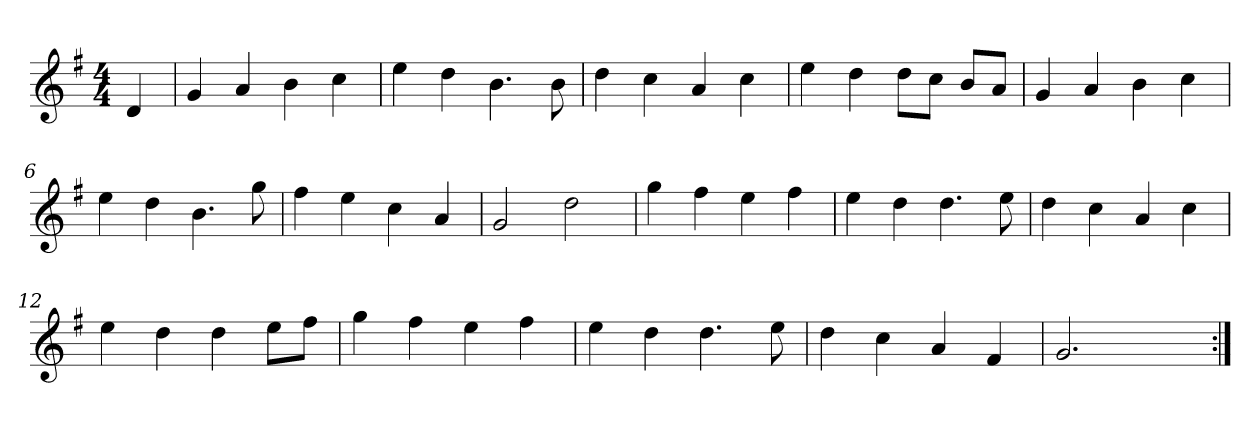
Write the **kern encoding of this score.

**kern
*part1
*staff1
*clefG2
*k[f#]
*G:
*M4/4
=
4d
=1
4g
4a
4b
4cc
=2
4ee
4dd
4.b
8b
=3
4dd
4cc
4a
4cc
=4
4ee
4dd
8dd\L
8cc\J
8b/L
8a/J
=5
4g
4a
4b
4cc
=6
4ee
4dd
4.b
8gg
=7
4ff#
4ee
4cc
4a
=8
2g
2dd
=9
4gg
4ff#
4ee
4ff#
=10
4ee
4dd
4.dd
8ee
=11
4dd
4cc
4a
4cc
=12
4ee
4dd
4dd
8ee\L
8ff#\J
=13
4gg
4ff#
4ee
4ff#
=14
4ee
4dd
4.dd
8ee
=15
4dd
4cc
4a
4f#
=16
2.g
4ryy
=:|!
*-
